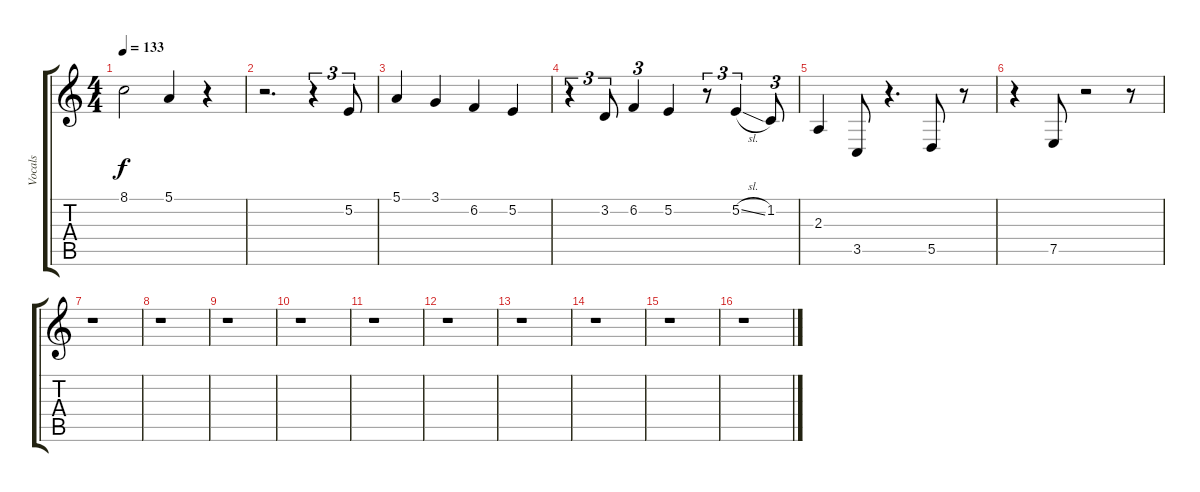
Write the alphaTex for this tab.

\track ("Vocals" "Vocals") {instrument stringensemble1}
\staff {score tabs}
\tuning (E4 B3 G3 D3 A2 E2) {hide}
\ts (4 4)
\tempo 133
\clef g2
\ks c
8.1.2{dy f} 5.1.4 r.4 |
r.2{d} r.4{tu (3 2)} 5.2.8{tu (3 2)} |
5.1.4 3.1.4 6.2.4 5.2.4 |
r.4{tu (3 2)} 3.2.8{tu (3 2)} 6.2.4{tu (3 2)} 5.2.4 r.8{tu (3 2)} 5.2{sl}.4{tu (3 2)} 1.2.8{tu (3 2)} |
2.3.4 3.5.8 r.4{d} 5.5.8 r.8 |
r.4 7.5.8 r.2 r.8 |
r.1 |
r.1 |
r.1 |
r.1 |
r.1 |
r.1 |
r.1 |
r.1 |
r.1 |
r.1
